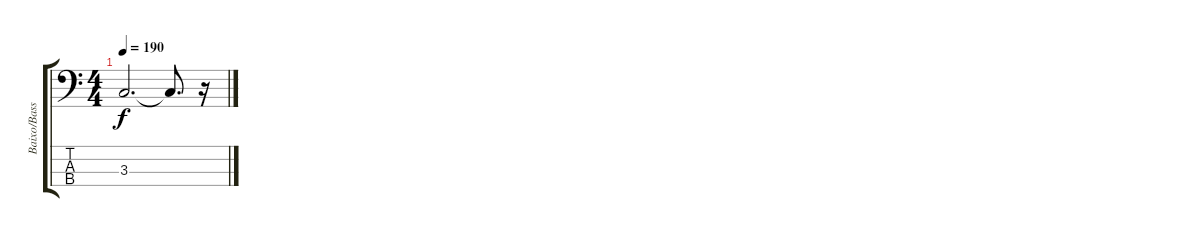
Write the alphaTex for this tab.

\track ("Baixo/Bass" "Baixo/Bass") {instrument electricbasspick}
\staff {score tabs}
\tuning (G2 D2 A1 E1) {hide}
\ts (4 4)
\tempo 190
\clef f4
\ks c
3.3{t}.2{d dy f} 3.3{t}.8{d} r.16
